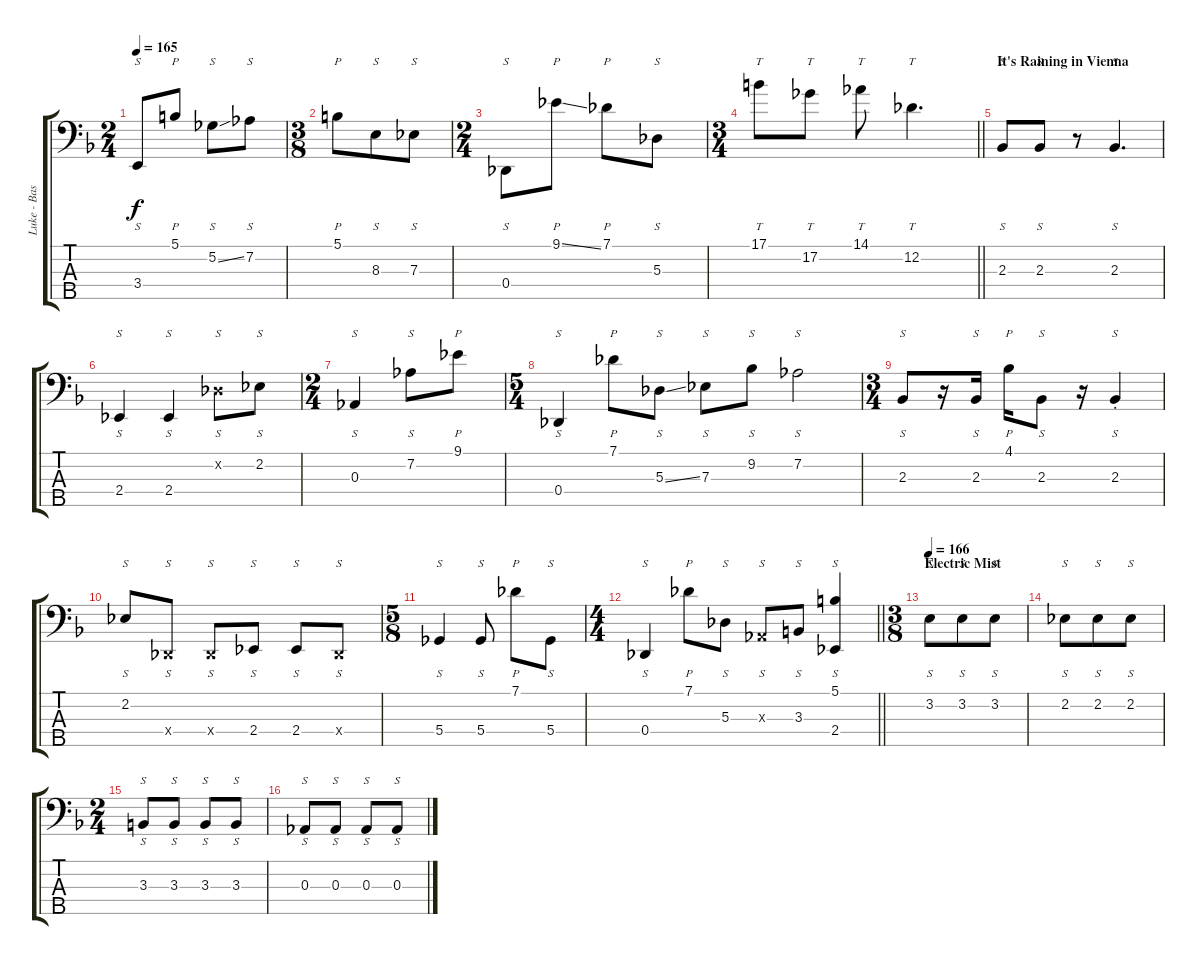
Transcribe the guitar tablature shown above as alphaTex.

\track ("Luke - Bass King" "Luke - Bas") {instrument slapbass1}
\staff {score tabs}
\tuning (Gb2 Db2 Ab1 Db1 Bb0) {hide}
\ts (2 4)
\tempo 165
\clef f4
\ks dminor
3.4.8{s dy f} 5.1.8{p} 5.2{ss}.8{s} 7.2.8{s} |
\ts (3 8)
5.1.8{p} 8.3.8{s} 7.3.8{s} |
\ts (2 4)
0.4.8{s} 9.1{ss}.8{p} 7.1.8{p} 5.3.8{s} |
\ts (3 4)
\barLineRight lightlight
17.1.8{tt} 17.2.8{tt} 14.1.8{tt} 12.2.4{tt d} |
\section ("" "It's Raining in Vienna")
2.3.8{s} 2.3.8{s} r.8 2.3.4{s d} |
2.4.4{s} 2.4.4{s} 0.2{x}.8{s} 2.2.8{s} |
\ts (2 4)
0.3.4{s} 7.2.8{s} 9.1.8{p} |
\ts (5 4)
0.4.4{s} 7.1.8{p} 5.3{ss}.8{s} 7.3.8{s} 9.2.8{s} 7.2.2{s} |
\ts (3 4)
2.3.8{s} r.16 2.3.16{s} 4.1.16{p} 2.3.8{s} r.16 2.3{st}.4{s} |
2.2.8{s} 0.4{x}.8{s} 0.4{x}.8{s} 2.4.8{s} 2.4.8{s} 0.4{x}.8{s} |
\ts (5 8)
5.4.4{s} 5.4.8{s} 7.1.8{p} 5.4.8{s} |
\ts (4 4)
\barLineRight lightlight
0.4.4{s} 7.1.8{p} 5.3.8{s} 0.3{x}.8{s} 3.3.8{s} (5.1 2.4).4{s} |
\ts (3 8)
\section ("" "Electric Mist")
\tempo 166
3.2.8{s} 3.2.8{s} 3.2.8{s} |
2.2.8{s} 2.2.8{s} 2.2.8{s} |
\ts (2 4)
3.3.8{s} 3.3.8{s} 3.3.8{s} 3.3.8{s} |
0.3.8{s} 0.3.8{s} 0.3.8{s} 0.3.8{s}
